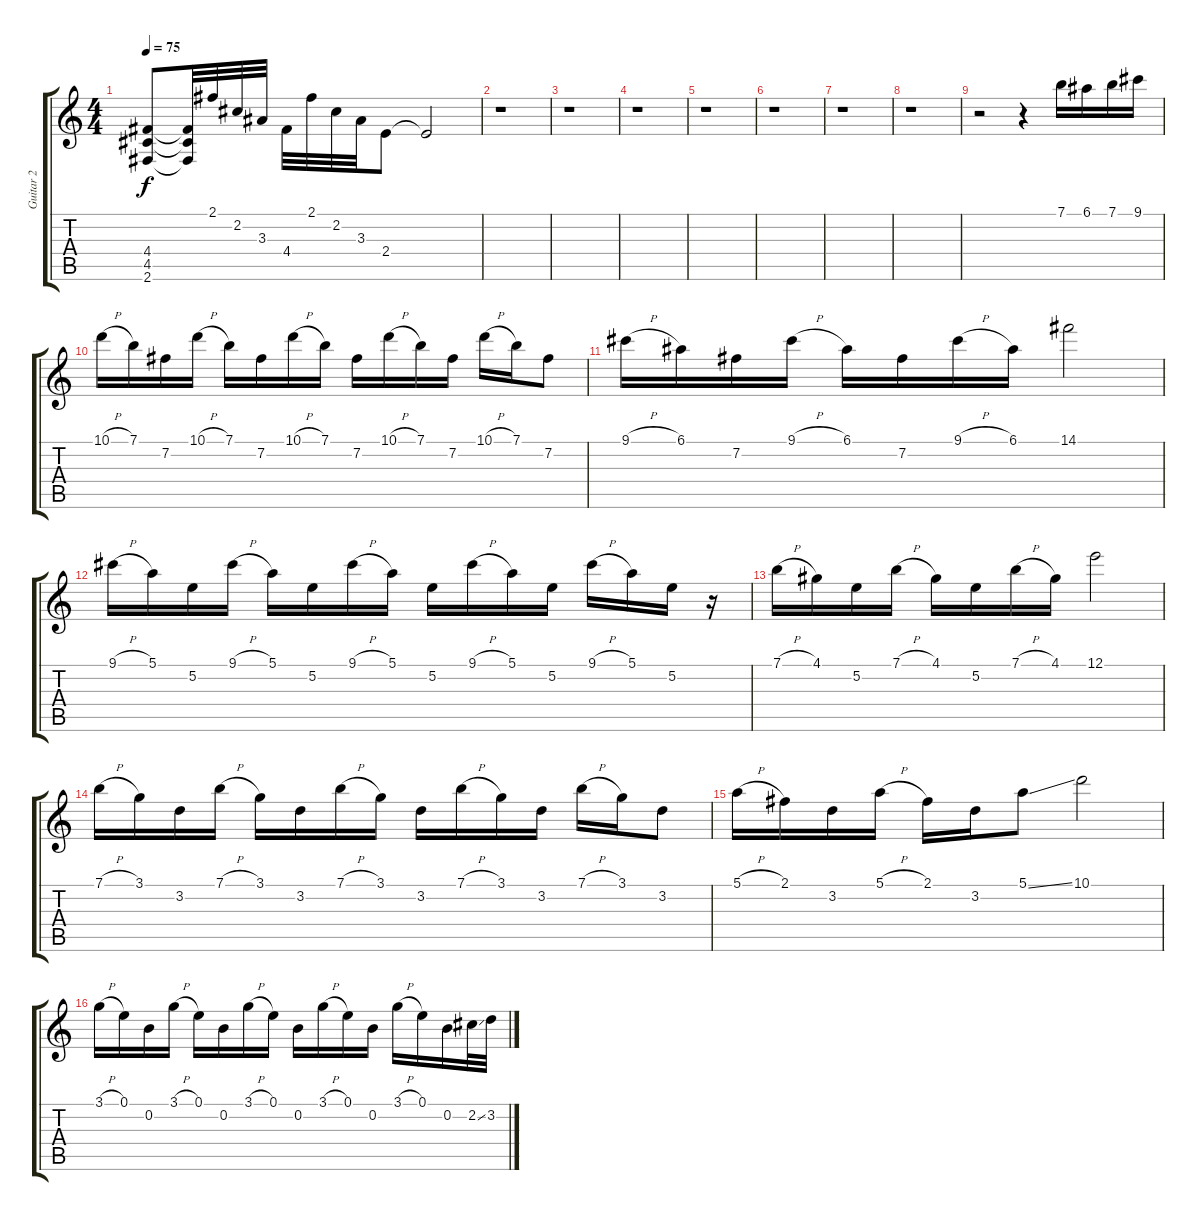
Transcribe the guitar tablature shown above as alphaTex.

\track ("Guitar 2" "Guitar 2") {instrument acousticguitarnylon}
\staff {score tabs}
\tuning (E4 B3 G3 D3 A2 E2) {hide}
\ts (4 4)
\tempo 75
\clef g2
\ks c
(4.4 4.5 2.6).8{dy f} (4.4{t} 4.5{t} 2.6{t}).32 2.1.32 2.2.32 3.3.32 4.4.32 2.1.32 2.2.32 3.3.32 2.4.8 2.4{t}.2 |
r.1 |
r.1 |
r.1 |
r.1 |
r.1 |
r.1 |
r.1 |
r.2 r.4 7.1.16 6.1.16 7.1.16 9.1.16 |
10.1{h}.16 7.1.16 7.2.16 10.1{h}.16 7.1.16 7.2.16 10.1{h}.16 7.1.16 7.2.16 10.1{h}.16 7.1.16 7.2.16 10.1{h}.16 7.1.16 7.2.8 |
9.1{h}.16 6.1.16 7.2.16 9.1{h}.16 6.1.16 7.2.16 9.1{h}.16 6.1.16 14.1.2 |
9.1{h}.16 5.1.16 5.2.16 9.1{h}.16 5.1.16 5.2.16 9.1{h}.16 5.1.16 5.2.16 9.1{h}.16 5.1.16 5.2.16 9.1{h}.16 5.1.16 5.2.16 r.16 |
7.1{h}.16 4.1.16 5.2.16 7.1{h}.16 4.1.16 5.2.16 7.1{h}.16 4.1.16 12.1.2 |
7.1{h}.16 3.1.16 3.2.16 7.1{h}.16 3.1.16 3.2.16 7.1{h}.16 3.1.16 3.2.16 7.1{h}.16 3.1.16 3.2.16 7.1{h}.16 3.1.16 3.2.8 |
5.1{h}.16 2.1.16 3.2.16 5.1{h}.16 2.1.16 3.2.16 5.1{ss}.8 10.1.2 |
3.1{h}.16 0.1.16 0.2.16 3.1{h}.16 0.1.16 0.2.16 3.1{h}.16 0.1.16 0.2.16 3.1{h}.16 0.1.16 0.2.16 3.1{h}.16 0.1.16 0.2.16 2.2{ss}.32 3.2.32
